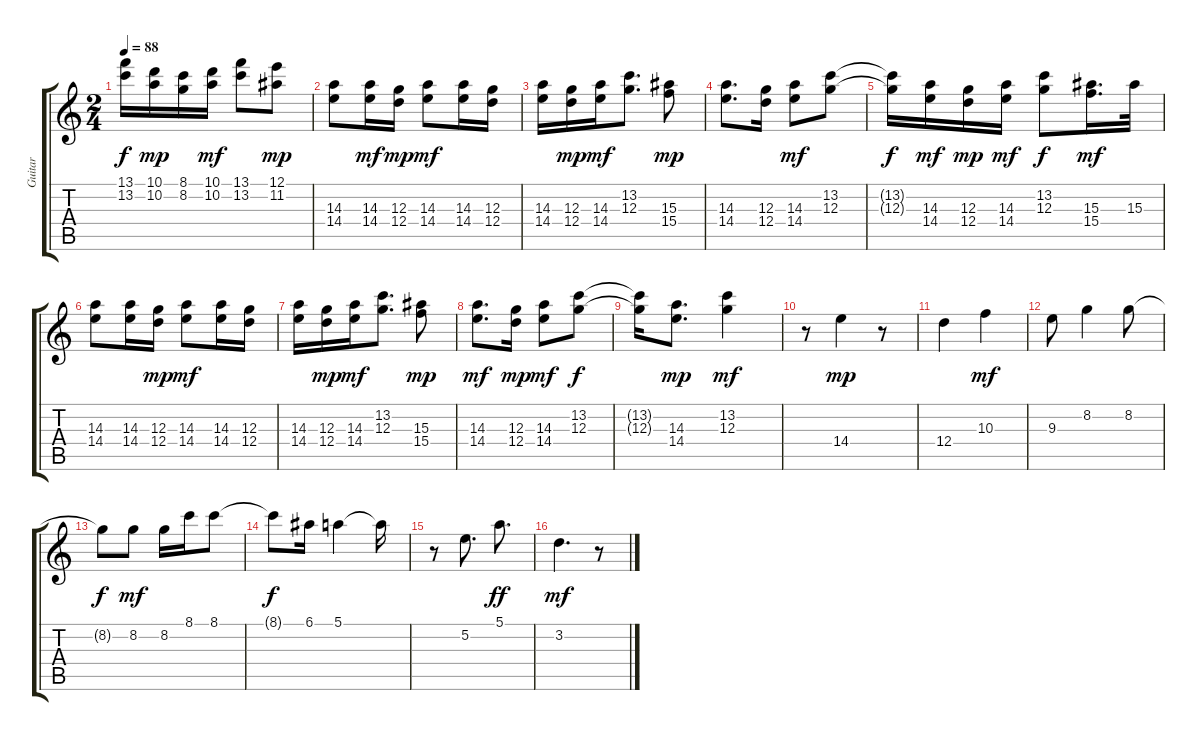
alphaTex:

\track ("Guitar" "Guitar") {instrument acousticguitarnylon}
\staff {score tabs}
\tuning (E4 B3 G3 D3 A2 E2) {hide}
\ts (2 4)
\tempo 88
\clef g2
\ks c
(13.1{t} 13.2{t}).16{dy f} (10.1 10.2).16{dy mp} (8.1 8.2).16 (10.1 10.2).16{dy mf} (13.1 13.2).8 (12.1 11.2).8{dy mp} |
(14.3 14.4).8 (14.3 14.4).16{dy mf} (12.3 12.4).16{dy mp} (14.3 14.4).8{dy mf} (14.3 14.4).16 (12.3 12.4).16 |
(14.3 14.4).16 (12.3 12.4).16{dy mp} (14.3 14.4).16{dy mf} (13.2 12.3).8{d} (15.3 15.4).8{dy mp} |
(14.3 14.4).8{d} (12.3 12.4).16 (14.3 14.4).8{dy mf} (13.2 12.3).8 |
(13.2{t} 12.3{t}).16{dy f} (14.3 14.4).16{dy mf} (12.3 12.4).16{dy mp} (14.3 14.4).16{dy mf} (13.2 12.3).8{dy f} (15.3 15.4).16{d dy mf} 15.3.32 |
(14.3 14.4).8 (14.3 14.4).16 (12.3 12.4).16{dy mp} (14.3 14.4).8{dy mf} (14.3 14.4).16 (12.3 12.4).16 |
(14.3 14.4).16 (12.3 12.4).16{dy mp} (14.3 14.4).16{dy mf} (13.2 12.3).8{d} (15.3 15.4).8{dy mp} |
(14.3 14.4).8{d dy mf} (12.3 12.4).16{dy mp} (14.3 14.4).8{dy mf} (13.2 12.3).8{dy f} |
(13.2{t} 12.3{t}).16 (14.3 14.4).8{d dy mp} (13.2 12.3).4{dy mf} |
r.8 14.4.4{dy mp volume 12 balance 8 instrument recorder} r.8 |
12.4.4 10.3.4{dy mf} |
9.3.8 8.2.4 8.2.8 |
8.2{t}.8{dy f} 8.2.8{dy mf} 8.2.16 8.1.16 8.1.8 |
8.1{t}.8{dy f} 6.1.16 5.1.4 5.1{t}.16 |
r.8 5.2.8{d} 5.1.8{d dy ff} |
3.2.4{d dy mf} r.8
